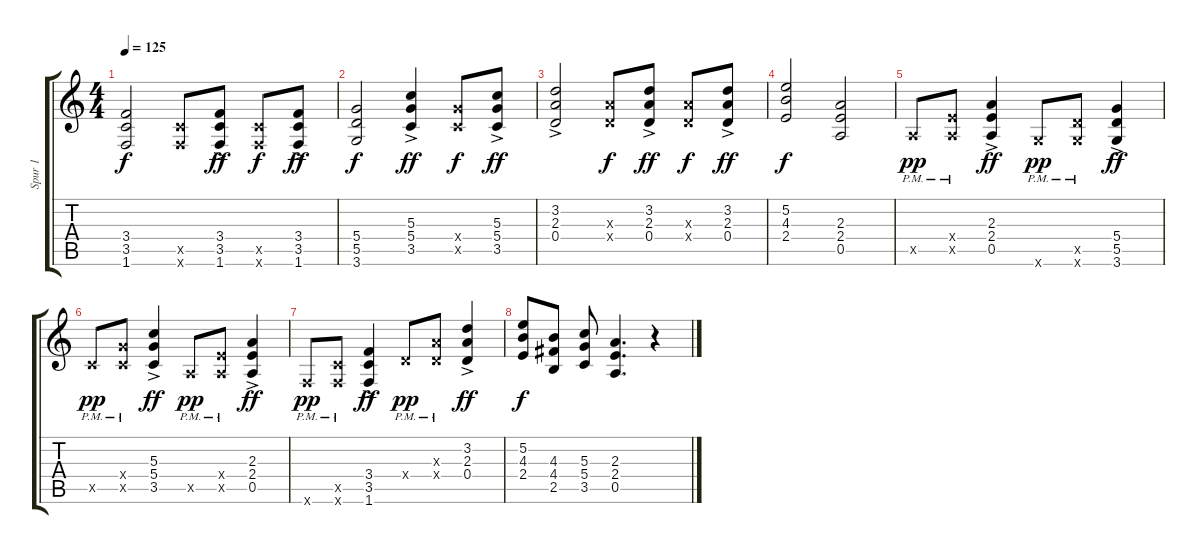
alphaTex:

\track ("Spur 1" "Spur 1") {instrument distortionguitar}
\staff {score tabs}
\tuning (E4 B3 G3 D3 A2 E2) {hide}
\ts (4 4)
\tempo 125
\clef g2
\ks c
(3.4 3.5 1.6).2{dy f} (3.5{x} 1.6{x}).8 (3.4{ac} 3.5{ac} 1.6{ac}).8{dy ff} (3.5{x} 1.6{x}).8{dy f} (3.4{ac} 3.5{ac} 1.6{ac}).8{dy ff} |
(5.4 5.5 3.6).2{dy f} (5.3{ac} 5.4 3.5).4{dy ff} (5.4{x} 3.5{x}).8{dy f} (5.3{ac} 5.4 3.5).8{dy ff} |
(3.2 2.3{ac} 0.4).2 (2.3{x} 0.4{x}).8{dy f} (3.2{ac} 2.3{ac} 0.4{ac}).8{dy ff} (2.3{x} 0.4{x}).8{dy f} (3.2{ac} 2.3{ac} 0.4{ac}).8{dy ff} |
(5.2 4.3 2.4).2{dy f} (2.3 2.4 0.5).2 |
0.5{pm x}.8{dy pp} (2.4{pm x} 0.5{pm x}).8 (2.3{ac} 2.4{ac} 0.5{ac}).4{dy ff} 3.6{pm x}.8{dy pp} (5.5{pm x} 3.6{pm x}).8 (5.4{ac} 5.5{ac} 3.6{ac}).4{dy ff} |
3.5{pm x}.8{dy pp} (5.4{pm x} 3.5{pm x}).8 (5.3{ac} 5.4{ac} 3.5{ac}).4{dy ff} 0.5{pm x}.8{dy pp} (2.4{pm x} 0.5{pm x}).8 (2.3{ac} 2.4{ac} 0.5{ac}).4{dy ff} |
1.6{pm x}.8{dy pp} (3.5{pm x} 1.6{pm x}).8 (3.4{ac} 3.5{ac} 1.6{ac}).4{dy ff} 0.4{pm x}.8{dy pp} (2.3{pm x} 0.4{pm x}).8 (3.2{ac} 2.3{ac} 0.4{ac}).4{dy ff} |
(5.2 4.3 2.4).8{dy f} (4.3 4.4 2.5).8 (5.3 5.4 3.5).8 (2.3 2.4 0.5).4{d} r.4
